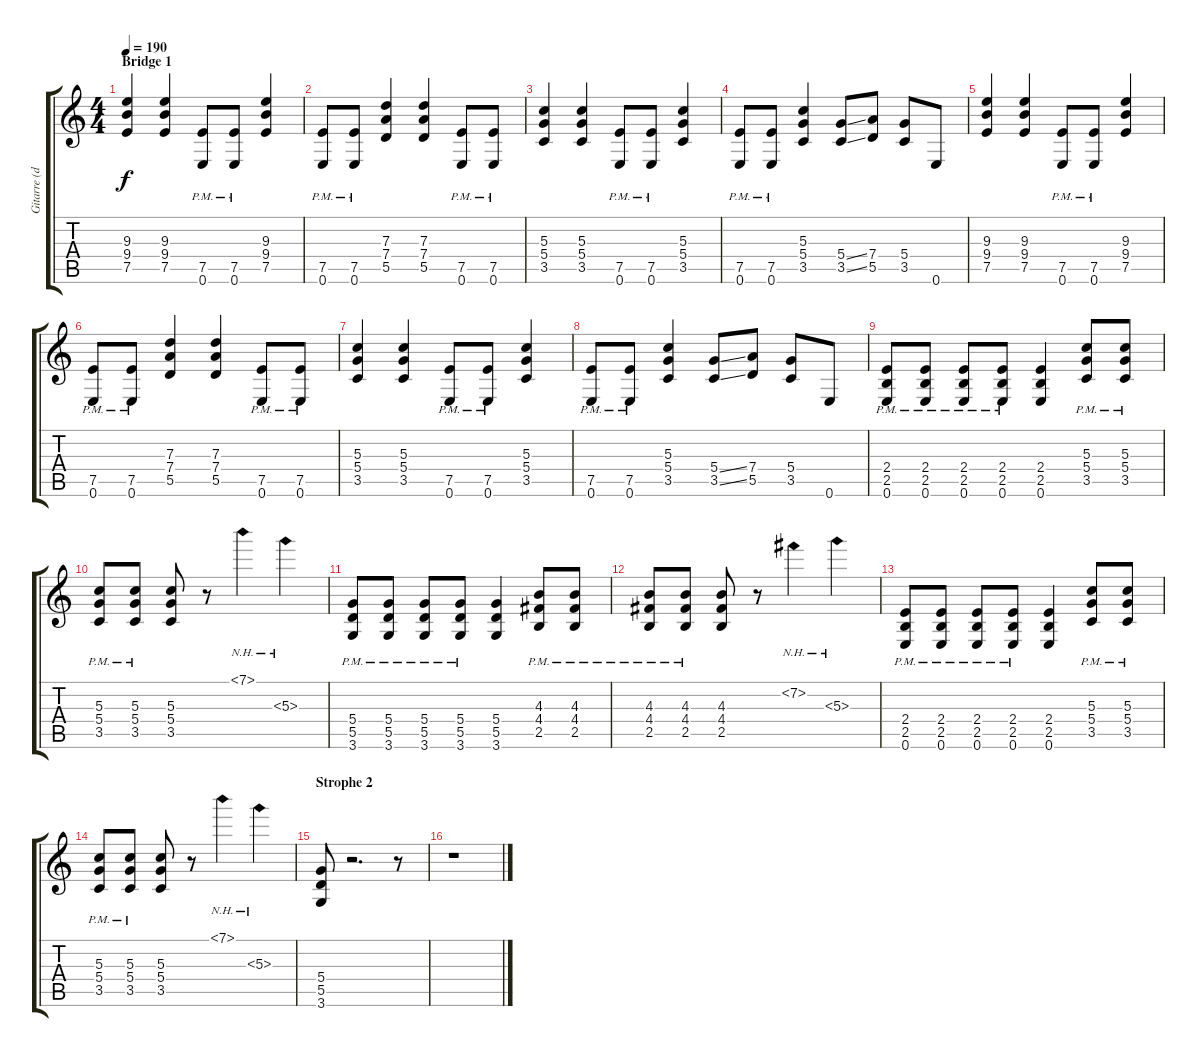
\track ("Gitarre (dist.)" "Gitarre (d") {instrument distortionguitar}
\staff {score tabs}
\tuning (E4 B3 G3 D3 A2 E2) {hide}
\ts (4 4)
\section ("" "Bridge 1")
\tempo 190
\clef g2
\ks c
(9.3 9.4 7.5).4{dy f} (9.3 9.4 7.5).4 (7.5{pm} 0.6{pm}).8 (7.5{pm} 0.6{pm}).8 (9.3 9.4 7.5).4 |
(7.5{pm} 0.6{pm}).8 (7.5{pm} 0.6{pm}).8 (7.3 7.4 5.5).4 (7.3 7.4 5.5).4 (7.5{pm} 0.6{pm}).8 (7.5{pm} 0.6{pm}).8 |
(5.3 5.4 3.5).4 (5.3 5.4 3.5).4 (7.5{pm} 0.6{pm}).8 (7.5{pm} 0.6{pm}).8 (5.3 5.4 3.5).4 |
(7.5{pm} 0.6{pm}).8 (7.5{pm} 0.6{pm}).8 (5.3 5.4 3.5).4 (5.4{ss} 3.5{ss}).8 (7.4 5.5).8 (5.4 3.5).8 0.6.8 |
(9.3 9.4 7.5).4 (9.3 9.4 7.5).4 (7.5{pm} 0.6{pm}).8 (7.5{pm} 0.6{pm}).8 (9.3 9.4 7.5).4 |
(7.5{pm} 0.6{pm}).8 (7.5{pm} 0.6{pm}).8 (7.3 7.4 5.5).4 (7.3 7.4 5.5).4 (7.5{pm} 0.6{pm}).8 (7.5{pm} 0.6{pm}).8 |
(5.3 5.4 3.5).4 (5.3 5.4 3.5).4 (7.5{pm} 0.6{pm}).8 (7.5{pm} 0.6{pm}).8 (5.3 5.4 3.5).4 |
(7.5{pm} 0.6{pm}).8 (7.5{pm} 0.6{pm}).8 (5.3 5.4 3.5).4 (5.4{ss} 3.5{ss}).8 (7.4 5.5).8 (5.4 3.5).8 0.6.8 |
(2.4{pm} 2.5 0.6{pm}).8 (2.4{pm} 2.5 0.6{pm}).8 (2.4{pm} 2.5 0.6{pm}).8 (2.4{pm} 2.5 0.6{pm}).8 (2.4 2.5 0.6).4 (5.3{pm} 5.4 3.5{pm}).8 (5.3{pm} 5.4 3.5{pm}).8 |
(5.3{pm} 5.4 3.5{pm}).8 (5.3{pm} 5.4 3.5{pm}).8 (5.3 5.4 3.5).8 r.8 7.1{nh}.4 5.3{nh}.4 |
(5.4{pm} 5.5 3.6{pm}).8 (5.4{pm} 5.5 3.6{pm}).8 (5.4{pm} 5.5 3.6{pm}).8 (5.4{pm} 5.5 3.6{pm}).8 (5.4 5.5 3.6).4 (4.3{pm} 4.4 2.5{pm}).8 (4.3{pm} 4.4 2.5{pm}).8 |
(4.3{pm} 4.4 2.5{pm}).8 (4.3{pm} 4.4 2.5{pm}).8 (4.3 4.4 2.5).8 r.8 7.2{nh}.4 5.3{nh}.4 |
(2.4{pm} 2.5 0.6{pm}).8 (2.4{pm} 2.5 0.6{pm}).8 (2.4{pm} 2.5 0.6{pm}).8 (2.4{pm} 2.5 0.6{pm}).8 (2.4 2.5 0.6).4 (5.3{pm} 5.4 3.5{pm}).8 (5.3{pm} 5.4 3.5{pm}).8 |
(5.3{pm} 5.4 3.5{pm}).8 (5.3{pm} 5.4 3.5{pm}).8 (5.3 5.4 3.5).8 r.8 7.1{nh}.4 5.3{nh}.4 |
\section ("" "Strophe 2")
(5.4 5.5 3.6).8 r.2{d} r.8 |
r.1
